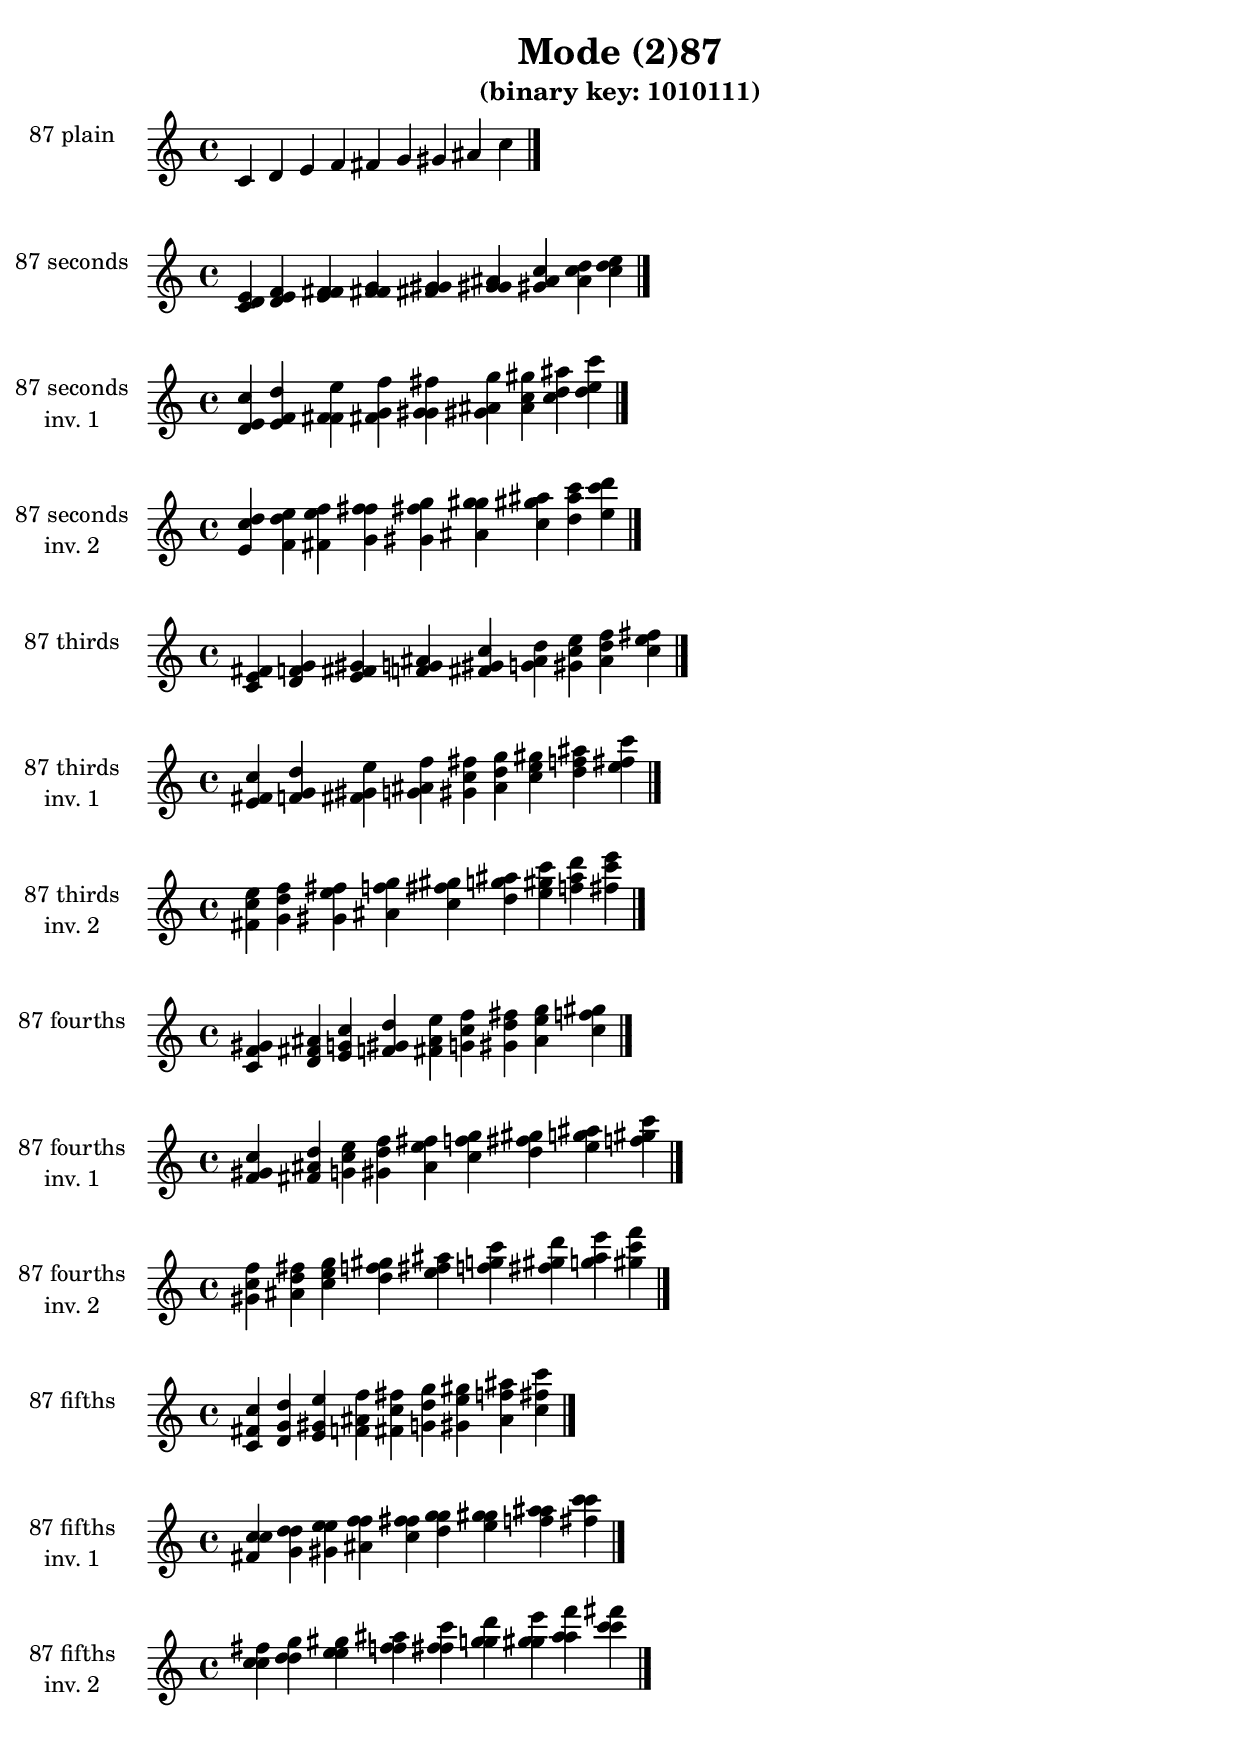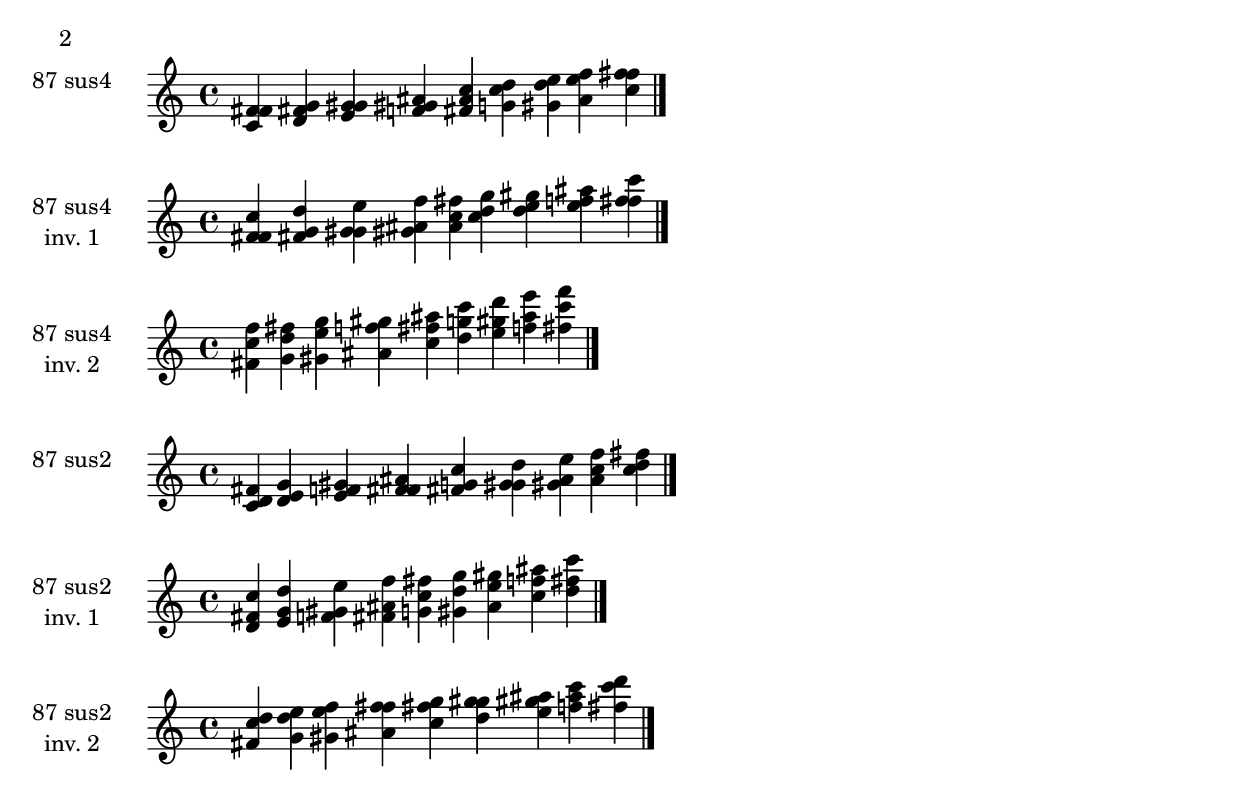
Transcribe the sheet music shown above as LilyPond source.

\version "2.19.0"

\header {
  title = "Mode (2)87"
  subtitle = "(binary key: 1010111)"
 %% Remove default LilyPond tagline
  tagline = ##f
}

\paper {
  #(set-paper-size "a4")
}

global = {
  \key c \major
  \time 4/4
  \tempo 4=100
}

\book {
  \score {
    \new Staff \with {
      instrumentName =  \markup { \column {
         \hcenter-in #14 \line { 87 plain }
         \hcenter-in #14 \line {  } } }
      midiInstrument = "oboe"
    } { \accidentalStyle "default"
        \cadenzaOn c' d' e' f' fis' g' gis' ais' c''  \cadenzaOff \bar "|." }
    \layout { }
  }
  \score {
    \new Staff \with {
      instrumentName =  \markup { \column {
         \hcenter-in #14 \line { 87 seconds }
         \hcenter-in #14 \line {  } } }
      midiInstrument = "oboe"
    } { \accidentalStyle "default"
        \cadenzaOn <c' d' e'> <d' e' f'> <e' f' fis'> <f' fis' g'> <fis' g' gis'> <g' gis' ais'> <gis' ais' c''> <ais' c'' d''> <c'' d'' e''>  \cadenzaOff \bar "|." }
    \layout { }
  }
  \score {
    \new Staff \with {
      instrumentName =  \markup { \column {
         \hcenter-in #14 \line { 87 seconds }
         \hcenter-in #14 \line { inv. 1 } } }
      midiInstrument = "oboe"
    } { \accidentalStyle "default"
        \cadenzaOn <d' e' c''> <e' f' d''> <f' fis' e''> <fis' g' f''> <g' gis' fis''> <gis' ais' g''> <ais' c'' gis''> <c'' d'' ais''> <d'' e'' c'''>  \cadenzaOff \bar "|." }
    \layout { }
  }
  \score {
    \new Staff \with {
      instrumentName =  \markup { \column {
         \hcenter-in #14 \line { 87 seconds }
         \hcenter-in #14 \line { inv. 2 } } }
      midiInstrument = "oboe"
    } { \accidentalStyle "default"
        \cadenzaOn <e' c'' d''> <f' d'' e''> <fis' e'' f''> <g' f'' fis''> <gis' fis'' g''> <ais' g'' gis''> <c'' gis'' ais''> <d'' ais'' c'''> <e'' c''' d'''>  \cadenzaOff \bar "|." }
    \layout { }
  }
  \score {
    \new Staff \with {
      instrumentName =  \markup { \column {
         \hcenter-in #14 \line { 87 thirds }
         \hcenter-in #14 \line {  } } }
      midiInstrument = "oboe"
    } { \accidentalStyle "default"
        \cadenzaOn <c' e' fis'> <d' f' g'> <e' fis' gis'> <f' g' ais'> <fis' gis' c''> <g' ais' d''> <gis' c'' e''> <ais' d'' f''> <c'' e'' fis''>  \cadenzaOff \bar "|." }
    \layout { }
  }
  \score {
    \new Staff \with {
      instrumentName =  \markup { \column {
         \hcenter-in #14 \line { 87 thirds }
         \hcenter-in #14 \line { inv. 1 } } }
      midiInstrument = "oboe"
    } { \accidentalStyle "default"
        \cadenzaOn <e' fis' c''> <f' g' d''> <fis' gis' e''> <g' ais' f''> <gis' c'' fis''> <ais' d'' g''> <c'' e'' gis''> <d'' f'' ais''> <e'' fis'' c'''>  \cadenzaOff \bar "|." }
    \layout { }
  }
  \score {
    \new Staff \with {
      instrumentName =  \markup { \column {
         \hcenter-in #14 \line { 87 thirds }
         \hcenter-in #14 \line { inv. 2 } } }
      midiInstrument = "oboe"
    } { \accidentalStyle "default"
        \cadenzaOn <fis' c'' e''> <g' d'' f''> <gis' e'' fis''> <ais' f'' g''> <c'' fis'' gis''> <d'' g'' ais''> <e'' gis'' c'''> <f'' ais'' d'''> <fis'' c''' e'''>  \cadenzaOff \bar "|." }
    \layout { }
  }
  \score {
    \new Staff \with {
      instrumentName =  \markup { \column {
         \hcenter-in #14 \line { 87 fourths }
         \hcenter-in #14 \line {  } } }
      midiInstrument = "oboe"
    } { \accidentalStyle "default"
        \cadenzaOn <c' f' gis'> <d' fis' ais'> <e' g' c''> <f' gis' d''> <fis' ais' e''> <g' c'' f''> <gis' d'' fis''> <ais' e'' g''> <c'' f'' gis''>  \cadenzaOff \bar "|." }
    \layout { }
  }
  \score {
    \new Staff \with {
      instrumentName =  \markup { \column {
         \hcenter-in #14 \line { 87 fourths }
         \hcenter-in #14 \line { inv. 1 } } }
      midiInstrument = "oboe"
    } { \accidentalStyle "default"
        \cadenzaOn <f' gis' c''> <fis' ais' d''> <g' c'' e''> <gis' d'' f''> <ais' e'' fis''> <c'' f'' g''> <d'' fis'' gis''> <e'' g'' ais''> <f'' gis'' c'''>  \cadenzaOff \bar "|." }
    \layout { }
  }
  \score {
    \new Staff \with {
      instrumentName =  \markup { \column {
         \hcenter-in #14 \line { 87 fourths }
         \hcenter-in #14 \line { inv. 2 } } }
      midiInstrument = "oboe"
    } { \accidentalStyle "default"
        \cadenzaOn <gis' c'' f''> <ais' d'' fis''> <c'' e'' g''> <d'' f'' gis''> <e'' fis'' ais''> <f'' g'' c'''> <fis'' gis'' d'''> <g'' ais'' e'''> <gis'' c''' f'''>  \cadenzaOff \bar "|." }
    \layout { }
  }
  \score {
    \new Staff \with {
      instrumentName =  \markup { \column {
         \hcenter-in #14 \line { 87 fifths }
         \hcenter-in #14 \line {  } } }
      midiInstrument = "oboe"
    } { \accidentalStyle "default"
        \cadenzaOn <c' fis' c''> <d' g' d''> <e' gis' e''> <f' ais' f''> <fis' c'' fis''> <g' d'' g''> <gis' e'' gis''> <ais' f'' ais''> <c'' fis'' c'''>  \cadenzaOff \bar "|." }
    \layout { }
  }
  \score {
    \new Staff \with {
      instrumentName =  \markup { \column {
         \hcenter-in #14 \line { 87 fifths }
         \hcenter-in #14 \line { inv. 1 } } }
      midiInstrument = "oboe"
    } { \accidentalStyle "default"
        \cadenzaOn <fis' c'' c''> <g' d'' d''> <gis' e'' e''> <ais' f'' f''> <c'' fis'' fis''> <d'' g'' g''> <e'' gis'' gis''> <f'' ais'' ais''> <fis'' c''' c'''>  \cadenzaOff \bar "|." }
    \layout { }
  }
  \score {
    \new Staff \with {
      instrumentName =  \markup { \column {
         \hcenter-in #14 \line { 87 fifths }
         \hcenter-in #14 \line { inv. 2 } } }
      midiInstrument = "oboe"
    } { \accidentalStyle "default"
        \cadenzaOn <c'' c'' fis''> <d'' d'' g''> <e'' e'' gis''> <f'' f'' ais''> <fis'' fis'' c'''> <g'' g'' d'''> <gis'' gis'' e'''> <ais'' ais'' f'''> <c''' c''' fis'''>  \cadenzaOff \bar "|." }
    \layout { }
  }
  \score {
    \new Staff \with {
      instrumentName =  \markup { \column {
         \hcenter-in #14 \line { 87 sus4 }
         \hcenter-in #14 \line {  } } }
      midiInstrument = "oboe"
    } { \accidentalStyle "default"
        \cadenzaOn <c' f' fis'> <d' fis' g'> <e' g' gis'> <f' gis' ais'> <fis' ais' c''> <g' c'' d''> <gis' d'' e''> <ais' e'' f''> <c'' f'' fis''>  \cadenzaOff \bar "|." }
    \layout { }
  }
  \score {
    \new Staff \with {
      instrumentName =  \markup { \column {
         \hcenter-in #14 \line { 87 sus4 }
         \hcenter-in #14 \line { inv. 1 } } }
      midiInstrument = "oboe"
    } { \accidentalStyle "default"
        \cadenzaOn <f' fis' c''> <fis' g' d''> <g' gis' e''> <gis' ais' f''> <ais' c'' fis''> <c'' d'' g''> <d'' e'' gis''> <e'' f'' ais''> <f'' fis'' c'''>  \cadenzaOff \bar "|." }
    \layout { }
  }
  \score {
    \new Staff \with {
      instrumentName =  \markup { \column {
         \hcenter-in #14 \line { 87 sus4 }
         \hcenter-in #14 \line { inv. 2 } } }
      midiInstrument = "oboe"
    } { \accidentalStyle "default"
        \cadenzaOn <fis' c'' f''> <g' d'' fis''> <gis' e'' g''> <ais' f'' gis''> <c'' fis'' ais''> <d'' g'' c'''> <e'' gis'' d'''> <f'' ais'' e'''> <fis'' c''' f'''>  \cadenzaOff \bar "|." }
    \layout { }
  }
  \score {
    \new Staff \with {
      instrumentName =  \markup { \column {
         \hcenter-in #14 \line { 87 sus2 }
         \hcenter-in #14 \line {  } } }
      midiInstrument = "oboe"
    } { \accidentalStyle "default"
        \cadenzaOn <c' d' fis'> <d' e' g'> <e' f' gis'> <f' fis' ais'> <fis' g' c''> <g' gis' d''> <gis' ais' e''> <ais' c'' f''> <c'' d'' fis''>  \cadenzaOff \bar "|." }
    \layout { }
  }
  \score {
    \new Staff \with {
      instrumentName =  \markup { \column {
         \hcenter-in #14 \line { 87 sus2 }
         \hcenter-in #14 \line { inv. 1 } } }
      midiInstrument = "oboe"
    } { \accidentalStyle "default"
        \cadenzaOn <d' fis' c''> <e' g' d''> <f' gis' e''> <fis' ais' f''> <g' c'' fis''> <gis' d'' g''> <ais' e'' gis''> <c'' f'' ais''> <d'' fis'' c'''>  \cadenzaOff \bar "|." }
    \layout { }
  }
  \score {
    \new Staff \with {
      instrumentName =  \markup { \column {
         \hcenter-in #14 \line { 87 sus2 }
         \hcenter-in #14 \line { inv. 2 } } }
      midiInstrument = "oboe"
    } { \accidentalStyle "default"
        \cadenzaOn <fis' c'' d''> <g' d'' e''> <gis' e'' f''> <ais' f'' fis''> <c'' fis'' g''> <d'' g'' gis''> <e'' gis'' ais''> <f'' ais'' c'''> <fis'' c''' d'''>  \cadenzaOff \bar "|." }
    \layout { }
  }
}

\book {
  \bookOutputSuffix "plain_"
  \score {
    \new Staff \with {
      instrumentName =  \markup { \column {
         \hcenter-in #14 \line { 87 plain }
         \hcenter-in #14 \line {  } } }
      midiInstrument = "oboe"
    } { \accidentalStyle "default"
        \cadenzaOn c' d' e' f' fis' g' gis' ais' c''  \cadenzaOff \bar "|." }
    \midi { }
  }
}
\book {
  \bookOutputSuffix "seconds_"
  \score {
    \new Staff \with {
      instrumentName =  \markup { \column {
         \hcenter-in #14 \line { 87 seconds }
         \hcenter-in #14 \line {  } } }
      midiInstrument = "oboe"
    } { \accidentalStyle "default"
        \cadenzaOn <c' d' e'> <d' e' f'> <e' f' fis'> <f' fis' g'> <fis' g' gis'> <g' gis' ais'> <gis' ais' c''> <ais' c'' d''> <c'' d'' e''>  \cadenzaOff \bar "|." }
    \midi { }
  }
}
\book {
  \bookOutputSuffix "seconds_inv. 1"
  \score {
    \new Staff \with {
      instrumentName =  \markup { \column {
         \hcenter-in #14 \line { 87 seconds }
         \hcenter-in #14 \line { inv. 1 } } }
      midiInstrument = "oboe"
    } { \accidentalStyle "default"
        \cadenzaOn <d' e' c''> <e' f' d''> <f' fis' e''> <fis' g' f''> <g' gis' fis''> <gis' ais' g''> <ais' c'' gis''> <c'' d'' ais''> <d'' e'' c'''>  \cadenzaOff \bar "|." }
    \midi { }
  }
}
\book {
  \bookOutputSuffix "seconds_inv. 2"
  \score {
    \new Staff \with {
      instrumentName =  \markup { \column {
         \hcenter-in #14 \line { 87 seconds }
         \hcenter-in #14 \line { inv. 2 } } }
      midiInstrument = "oboe"
    } { \accidentalStyle "default"
        \cadenzaOn <e' c'' d''> <f' d'' e''> <fis' e'' f''> <g' f'' fis''> <gis' fis'' g''> <ais' g'' gis''> <c'' gis'' ais''> <d'' ais'' c'''> <e'' c''' d'''>  \cadenzaOff \bar "|." }
    \midi { }
  }
}
\book {
  \bookOutputSuffix "thirds_"
  \score {
    \new Staff \with {
      instrumentName =  \markup { \column {
         \hcenter-in #14 \line { 87 thirds }
         \hcenter-in #14 \line {  } } }
      midiInstrument = "oboe"
    } { \accidentalStyle "default"
        \cadenzaOn <c' e' fis'> <d' f' g'> <e' fis' gis'> <f' g' ais'> <fis' gis' c''> <g' ais' d''> <gis' c'' e''> <ais' d'' f''> <c'' e'' fis''>  \cadenzaOff \bar "|." }
    \midi { }
  }
}
\book {
  \bookOutputSuffix "thirds_inv. 1"
  \score {
    \new Staff \with {
      instrumentName =  \markup { \column {
         \hcenter-in #14 \line { 87 thirds }
         \hcenter-in #14 \line { inv. 1 } } }
      midiInstrument = "oboe"
    } { \accidentalStyle "default"
        \cadenzaOn <e' fis' c''> <f' g' d''> <fis' gis' e''> <g' ais' f''> <gis' c'' fis''> <ais' d'' g''> <c'' e'' gis''> <d'' f'' ais''> <e'' fis'' c'''>  \cadenzaOff \bar "|." }
    \midi { }
  }
}
\book {
  \bookOutputSuffix "thirds_inv. 2"
  \score {
    \new Staff \with {
      instrumentName =  \markup { \column {
         \hcenter-in #14 \line { 87 thirds }
         \hcenter-in #14 \line { inv. 2 } } }
      midiInstrument = "oboe"
    } { \accidentalStyle "default"
        \cadenzaOn <fis' c'' e''> <g' d'' f''> <gis' e'' fis''> <ais' f'' g''> <c'' fis'' gis''> <d'' g'' ais''> <e'' gis'' c'''> <f'' ais'' d'''> <fis'' c''' e'''>  \cadenzaOff \bar "|." }
    \midi { }
  }
}
\book {
  \bookOutputSuffix "fourths_"
  \score {
    \new Staff \with {
      instrumentName =  \markup { \column {
         \hcenter-in #14 \line { 87 fourths }
         \hcenter-in #14 \line {  } } }
      midiInstrument = "oboe"
    } { \accidentalStyle "default"
        \cadenzaOn <c' f' gis'> <d' fis' ais'> <e' g' c''> <f' gis' d''> <fis' ais' e''> <g' c'' f''> <gis' d'' fis''> <ais' e'' g''> <c'' f'' gis''>  \cadenzaOff \bar "|." }
    \midi { }
  }
}
\book {
  \bookOutputSuffix "fourths_inv. 1"
  \score {
    \new Staff \with {
      instrumentName =  \markup { \column {
         \hcenter-in #14 \line { 87 fourths }
         \hcenter-in #14 \line { inv. 1 } } }
      midiInstrument = "oboe"
    } { \accidentalStyle "default"
        \cadenzaOn <f' gis' c''> <fis' ais' d''> <g' c'' e''> <gis' d'' f''> <ais' e'' fis''> <c'' f'' g''> <d'' fis'' gis''> <e'' g'' ais''> <f'' gis'' c'''>  \cadenzaOff \bar "|." }
    \midi { }
  }
}
\book {
  \bookOutputSuffix "fourths_inv. 2"
  \score {
    \new Staff \with {
      instrumentName =  \markup { \column {
         \hcenter-in #14 \line { 87 fourths }
         \hcenter-in #14 \line { inv. 2 } } }
      midiInstrument = "oboe"
    } { \accidentalStyle "default"
        \cadenzaOn <gis' c'' f''> <ais' d'' fis''> <c'' e'' g''> <d'' f'' gis''> <e'' fis'' ais''> <f'' g'' c'''> <fis'' gis'' d'''> <g'' ais'' e'''> <gis'' c''' f'''>  \cadenzaOff \bar "|." }
    \midi { }
  }
}
\book {
  \bookOutputSuffix "fifths_"
  \score {
    \new Staff \with {
      instrumentName =  \markup { \column {
         \hcenter-in #14 \line { 87 fifths }
         \hcenter-in #14 \line {  } } }
      midiInstrument = "oboe"
    } { \accidentalStyle "default"
        \cadenzaOn <c' fis' c''> <d' g' d''> <e' gis' e''> <f' ais' f''> <fis' c'' fis''> <g' d'' g''> <gis' e'' gis''> <ais' f'' ais''> <c'' fis'' c'''>  \cadenzaOff \bar "|." }
    \midi { }
  }
}
\book {
  \bookOutputSuffix "fifths_inv. 1"
  \score {
    \new Staff \with {
      instrumentName =  \markup { \column {
         \hcenter-in #14 \line { 87 fifths }
         \hcenter-in #14 \line { inv. 1 } } }
      midiInstrument = "oboe"
    } { \accidentalStyle "default"
        \cadenzaOn <fis' c'' c''> <g' d'' d''> <gis' e'' e''> <ais' f'' f''> <c'' fis'' fis''> <d'' g'' g''> <e'' gis'' gis''> <f'' ais'' ais''> <fis'' c''' c'''>  \cadenzaOff \bar "|." }
    \midi { }
  }
}
\book {
  \bookOutputSuffix "fifths_inv. 2"
  \score {
    \new Staff \with {
      instrumentName =  \markup { \column {
         \hcenter-in #14 \line { 87 fifths }
         \hcenter-in #14 \line { inv. 2 } } }
      midiInstrument = "oboe"
    } { \accidentalStyle "default"
        \cadenzaOn <c'' c'' fis''> <d'' d'' g''> <e'' e'' gis''> <f'' f'' ais''> <fis'' fis'' c'''> <g'' g'' d'''> <gis'' gis'' e'''> <ais'' ais'' f'''> <c''' c''' fis'''>  \cadenzaOff \bar "|." }
    \midi { }
  }
}
\book {
  \bookOutputSuffix "sus4_"
  \score {
    \new Staff \with {
      instrumentName =  \markup { \column {
         \hcenter-in #14 \line { 87 sus4 }
         \hcenter-in #14 \line {  } } }
      midiInstrument = "oboe"
    } { \accidentalStyle "default"
        \cadenzaOn <c' f' fis'> <d' fis' g'> <e' g' gis'> <f' gis' ais'> <fis' ais' c''> <g' c'' d''> <gis' d'' e''> <ais' e'' f''> <c'' f'' fis''>  \cadenzaOff \bar "|." }
    \midi { }
  }
}
\book {
  \bookOutputSuffix "sus4_inv. 1"
  \score {
    \new Staff \with {
      instrumentName =  \markup { \column {
         \hcenter-in #14 \line { 87 sus4 }
         \hcenter-in #14 \line { inv. 1 } } }
      midiInstrument = "oboe"
    } { \accidentalStyle "default"
        \cadenzaOn <f' fis' c''> <fis' g' d''> <g' gis' e''> <gis' ais' f''> <ais' c'' fis''> <c'' d'' g''> <d'' e'' gis''> <e'' f'' ais''> <f'' fis'' c'''>  \cadenzaOff \bar "|." }
    \midi { }
  }
}
\book {
  \bookOutputSuffix "sus4_inv. 2"
  \score {
    \new Staff \with {
      instrumentName =  \markup { \column {
         \hcenter-in #14 \line { 87 sus4 }
         \hcenter-in #14 \line { inv. 2 } } }
      midiInstrument = "oboe"
    } { \accidentalStyle "default"
        \cadenzaOn <fis' c'' f''> <g' d'' fis''> <gis' e'' g''> <ais' f'' gis''> <c'' fis'' ais''> <d'' g'' c'''> <e'' gis'' d'''> <f'' ais'' e'''> <fis'' c''' f'''>  \cadenzaOff \bar "|." }
    \midi { }
  }
}
\book {
  \bookOutputSuffix "sus2_"
  \score {
    \new Staff \with {
      instrumentName =  \markup { \column {
         \hcenter-in #14 \line { 87 sus2 }
         \hcenter-in #14 \line {  } } }
      midiInstrument = "oboe"
    } { \accidentalStyle "default"
        \cadenzaOn <c' d' fis'> <d' e' g'> <e' f' gis'> <f' fis' ais'> <fis' g' c''> <g' gis' d''> <gis' ais' e''> <ais' c'' f''> <c'' d'' fis''>  \cadenzaOff \bar "|." }
    \midi { }
  }
}
\book {
  \bookOutputSuffix "sus2_inv. 1"
  \score {
    \new Staff \with {
      instrumentName =  \markup { \column {
         \hcenter-in #14 \line { 87 sus2 }
         \hcenter-in #14 \line { inv. 1 } } }
      midiInstrument = "oboe"
    } { \accidentalStyle "default"
        \cadenzaOn <d' fis' c''> <e' g' d''> <f' gis' e''> <fis' ais' f''> <g' c'' fis''> <gis' d'' g''> <ais' e'' gis''> <c'' f'' ais''> <d'' fis'' c'''>  \cadenzaOff \bar "|." }
    \midi { }
  }
}
\book {
  \bookOutputSuffix "sus2_inv. 2"
  \score {
    \new Staff \with {
      instrumentName =  \markup { \column {
         \hcenter-in #14 \line { 87 sus2 }
         \hcenter-in #14 \line { inv. 2 } } }
      midiInstrument = "oboe"
    } { \accidentalStyle "default"
        \cadenzaOn <fis' c'' d''> <g' d'' e''> <gis' e'' f''> <ais' f'' fis''> <c'' fis'' g''> <d'' g'' gis''> <e'' gis'' ais''> <f'' ais'' c'''> <fis'' c''' d'''>  \cadenzaOff \bar "|." }
    \midi { }
  }
}
